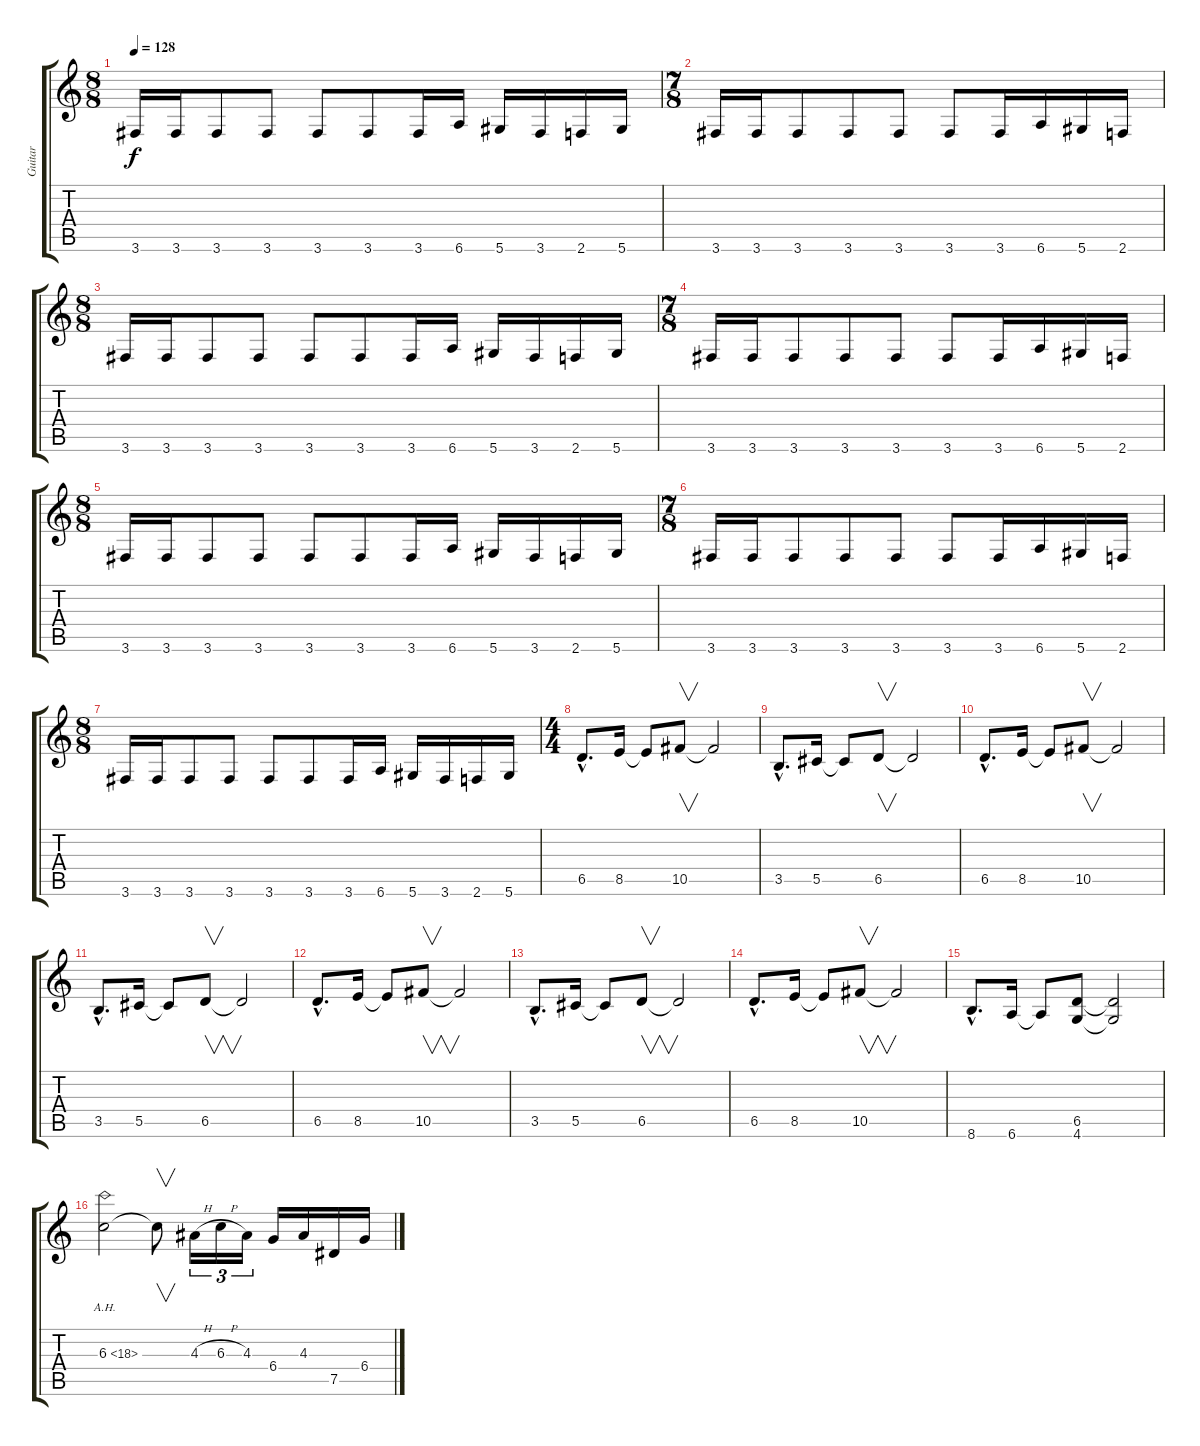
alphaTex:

\track ("Guitar" "Guitar") {instrument distortionguitar}
\staff {score tabs}
\tuning (Eb4 Bb3 Gb3 Db3 Ab2 Eb2) {hide}
\ts (8 8)
\tempo 128
\clef g2
\ks c
3.6.16{dy f} 3.6.16 3.6.8 3.6.8 3.6.8 3.6.8 3.6.16 6.6.16 5.6.16 3.6.16 2.6.16 5.6.16 |
\ts (7 8)
3.6.16 3.6.16 3.6.8 3.6.8 3.6.8 3.6.8 3.6.16 6.6.16 5.6.16 2.6.16 |
\ts (8 8)
3.6.16 3.6.16 3.6.8 3.6.8 3.6.8 3.6.8 3.6.16 6.6.16 5.6.16 3.6.16 2.6.16 5.6.16 |
\ts (7 8)
3.6.16 3.6.16 3.6.8 3.6.8 3.6.8 3.6.8 3.6.16 6.6.16 5.6.16 2.6.16 |
\ts (8 8)
3.6.16 3.6.16 3.6.8 3.6.8 3.6.8 3.6.8 3.6.16 6.6.16 5.6.16 3.6.16 2.6.16 5.6.16 |
\ts (7 8)
3.6.16 3.6.16 3.6.8 3.6.8 3.6.8 3.6.8 3.6.16 6.6.16 5.6.16 2.6.16 |
\ts (8 8)
3.6.16 3.6.16 3.6.8 3.6.8 3.6.8 3.6.8 3.6.16 6.6.16 5.6.16 3.6.16 2.6.16 5.6.16 |
\ts (4 4)
6.5{hac}.8{d} 8.5.16 8.5{t}.8 10.5.8{v} 10.5{t}.2 |
3.5{hac}.8{d} 5.5.16 5.5{t}.8 6.5.8{v} 6.5{t}.2 |
6.5{hac}.8{d} 8.5.16 8.5{t}.8 10.5.8{v} 10.5{t}.2 |
3.5{hac}.8{d} 5.5.16 5.5{t}.8 6.5.8{v} 6.5{t}.2 |
6.5{hac}.8{d} 8.5.16 8.5{t}.8 10.5.8{v} 10.5{t}.2 |
3.5{hac}.8{d} 5.5.16 5.5{t}.8 6.5.8{v} 6.5{t}.2 |
6.5{hac}.8{d} 8.5.16 8.5{t}.8 10.5.8{v} 10.5{t}.2 |
8.6{hac}.8{d} 6.6.16 6.6{t}.8 (6.5 4.6).8 (6.5{t} 4.6{t}).2 |
6.3{ah 12}.2 6.3{t}.8{v} 4.3{h}.16{tu (3 2)} 6.3{h}.16{tu (3 2)} 4.3.16{tu (3 2)} 6.4.16 4.3.16 7.5.16 6.4.16
